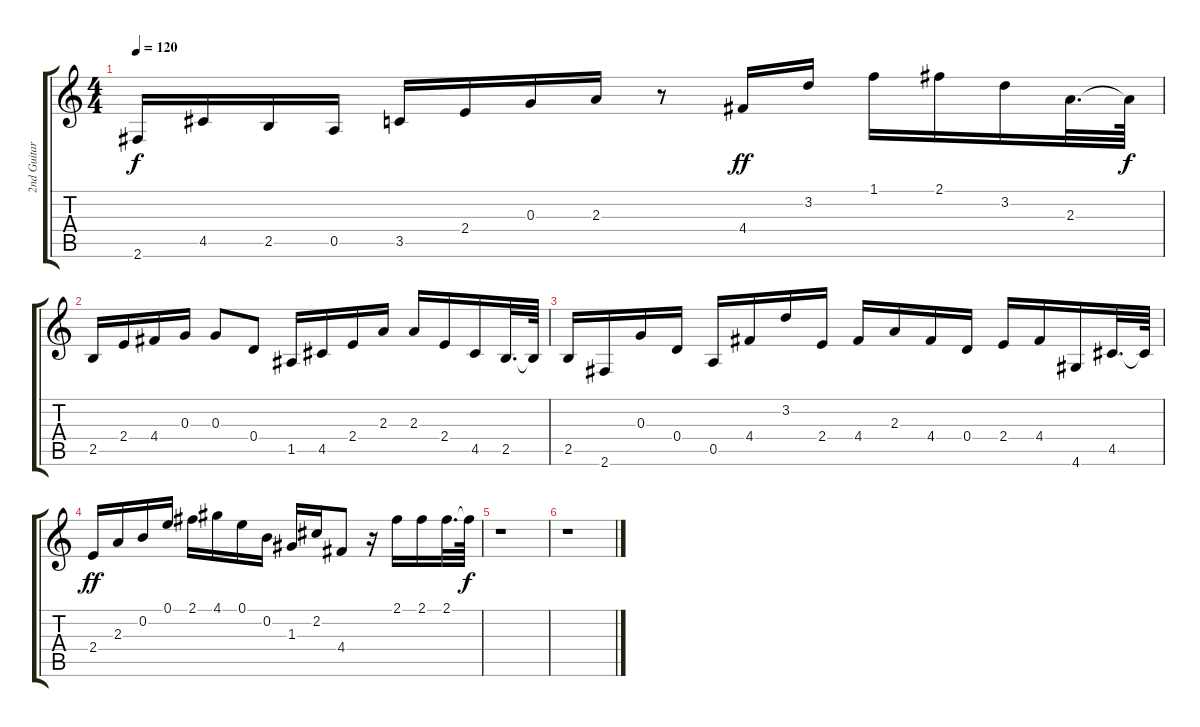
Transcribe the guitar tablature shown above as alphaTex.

\track ("2nd Guitar" "2nd Guitar") {instrument overdrivenguitar}
\staff {score tabs}
\tuning (E4 B3 G3 D3 A2 E2) {hide}
\ts (4 4)
\tempo 120
\clef g2
\ks c
2.6.16{dy f} 4.5.16 2.5.16 0.5.16 3.5.16 2.4.16 0.3.16 2.3.16 r.8 4.4.16{dy ff} 3.2.16 1.1.16 2.1.16 3.2.16 2.3.32{d} 2.3{t}.64{dy f} |
2.5.16 2.4.16 4.4.16 0.3.16 0.3.8 0.4.8 1.5.16 4.5.16 2.4.16 2.3.16 2.3.16 2.4.16 4.5.16 2.5.32{d} 2.5{t}.64 |
2.5.16 2.6.16 0.3.16 0.4.16 0.5.16 4.4.16 3.2.16 2.4.16 4.4.16 2.3.16 4.4.16 0.4.16 2.4.16 4.4.16 4.6.16 4.5.32{d} 4.5{t}.64 |
2.4.16{dy ff} 2.3.16 0.2.16 0.1.16 2.1.16 4.1.16 0.1.16 0.2.16 1.3.16 2.2.16 4.4.8 r.16 2.1.16 2.1.16 2.1.32{d} 2.1{t}.64{dy f} |
r.1 |
r.1
